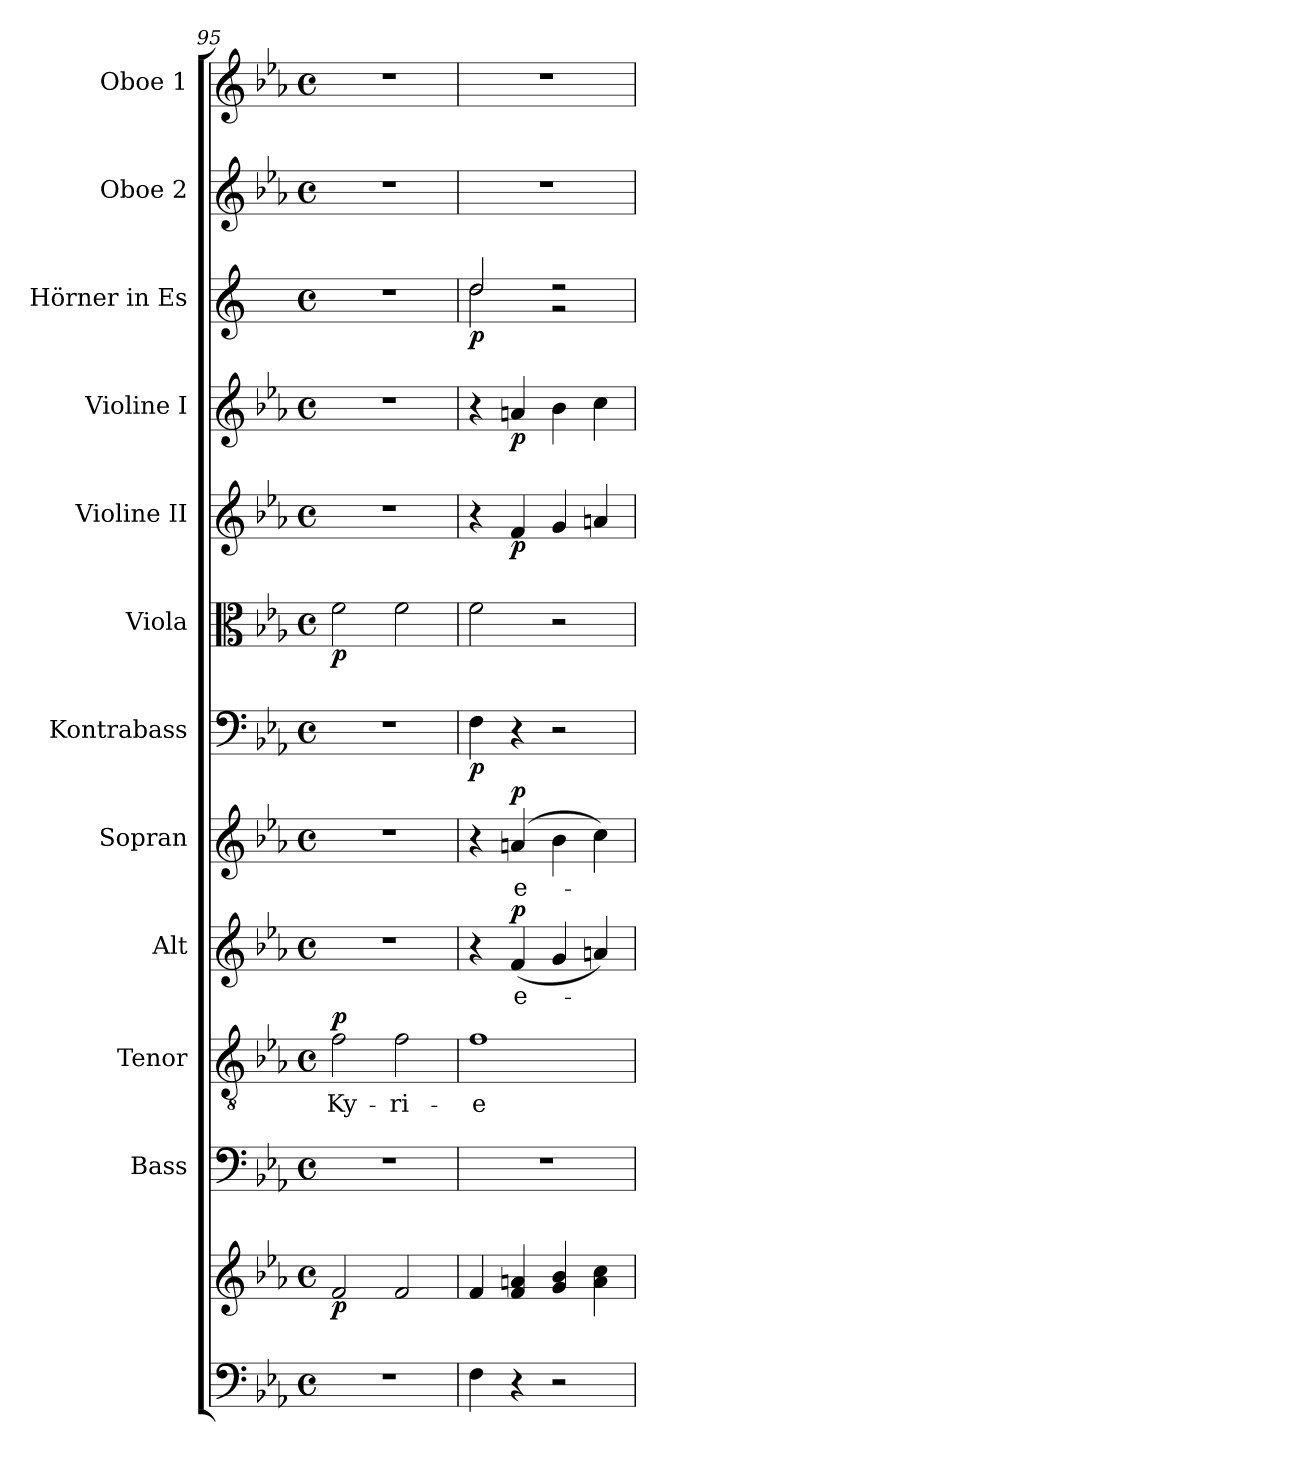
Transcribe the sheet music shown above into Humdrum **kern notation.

**kern	**kern	**dynam	**kern	**kern	**text	**dynam	**kern	**text	**dynam	**kern	**text	**dynam	**kern	**dynam	**kern	**dynam	**kern	**dynam	**kern	**dynam	**kern	**dynam	**kern	**kern
*part12	*part12	*part12	*part11	*part10	*part10	*part10	*part9	*part9	*part9	*part8	*part8	*part8	*part7	*part7	*part6	*part6	*part5	*part5	*part4	*part4	*part3	*part3	*part2	*part1
*staff13	*staff12	*staff12/13	*staff11	*staff10	*staff10	*staff10	*staff9	*staff9	*staff9	*staff8	*staff8	*staff8	*staff7	*staff7	*staff6	*staff6	*staff5	*staff5	*staff4	*staff4	*staff3	*staff3	*staff2	*staff1
*	*	*	*I"Bass	*I"Tenor	*	*	*I"Alt	*	*	*I"Sopran	*	*	*I"Kontrabass	*	*I"Viola	*	*I"Violine II	*	*I"Violine I	*	*I"Hörner in Es	*	*I"Oboe 2	*I"Oboe 1
*	*	*	*I'B.	*I'T.	*	*	*I'A.	*	*	*I'S.	*	*	*I'Kb.	*	*I'Vla.	*	*I'Vl. II	*	*I'Vl. I	*	*	*	*I'Ob. 2	*I'Ob. 1
*clefF4	*clefG2	*	*clefF4	*clefGv2	*	*	*clefG2	*	*	*clefG2	*	*	*clefF4	*	*clefC3	*	*clefG2	*	*clefG2	*	*clefG2	*	*clefG2	*clefG2
*	*	*	*	*	*	*	*	*	*	*	*	*	*ITrd7c12	*	*	*	*	*	*	*	*ITrd5c9	*	*	*
*k[b-e-a-]	*k[b-e-a-]	*	*k[b-e-a-]	*k[b-e-a-]	*	*	*k[b-e-a-]	*	*	*k[b-e-a-]	*	*	*k[b-e-a-]	*	*k[b-e-a-]	*	*k[b-e-a-]	*	*k[b-e-a-]	*	*k[b-e-a-]	*	*k[b-e-a-]	*k[b-e-a-]
*E-:	*E-:	*	*E-:	*E-:	*	*	*E-:	*	*	*E-:	*	*	*E-:	*	*E-:	*	*E-:	*	*E-:	*	*E-:	*	*E-:	*E-:
*M4/4	*M4/4	*	*M4/4	*M4/4	*	*	*M4/4	*	*	*M4/4	*	*	*M4/4	*	*M4/4	*	*M4/4	*	*M4/4	*	*M4/4	*	*M4/4	*M4/4
*met(c)	*met(c)	*	*met(c)	*met(c)	*	*	*met(c)	*	*	*met(c)	*	*	*met(c)	*	*met(c)	*	*met(c)	*	*met(c)	*	*met(c)	*	*met(c)	*met(c)
=95	=95	=95	=95	=95	=95	=95	=95	=95	=95	=95	=95	=95	=95	=95	=95	=95	=95	=95	=95	=95	=95	=95	=95	=95
!	!	!LO:DY:b	!	!	!LO:LY:b	!LO:DY:a	!	!	!	!	!	!	!	!	!	!LO:DY:b	!	!	!	!	!	!	!	!
1r	2f/	p	1r	2f\	Ky-	p	1r	.	.	1r	.	.	1r	.	2f\	p	1r	.	1r	.	1r	.	1r	1r
!	!	!	!	!	!LO:LY:b	!	!	!	!	!	!	!	!	!	!	!	!	!	!	!	!	!	!	!
.	2f/	.	.	2f\	-ri-	.	.	.	.	.	.	.	.	.	2f\	.	.	.	.	.	.	.	.	.
=96	=96	=96	=96	=96	=96	=96	=96	=96	=96	=96	=96	=96	=96	=96	=96	=96	=96	=96	=96	=96	=96	=96	=96	=96
!	!	!	!	!	!LO:LY:b	!	!	!	!	!	!	!	!	!LO:DY:b	!	!	!	!	!	!	!	!LO:DY:b	!	!
*	*	*	*	*	*	*	*	*	*	*	*	*	*	*	*	*	*	*	*	*	*^	*	*	*
4F\	4f/	.	1r	1f	-e	.	4r	.	.	4r	.	.	4FF\	p	2f\	.	4r	.	4r	.	2f/	2f\	p	1r	1r
!	!	!	!	!	!	!	!	!LO:LY:b	!LO:DY:a	!	!LO:LY:b	!LO:DY:a	!	!	!	!	!	!LO:DY:b	!	!LO:DY:b	!	!	!	!	!
4r	4f/ 4an/	.	.	.	.	.	(<4f/	e-	p	(4an/	e-	p	4r	.	.	.	4f/	p	4an/	p	.	.	.	.	.
2r	4g/ 4b-/	.	.	.	.	.	4g/	.	.	4b-\	.	.	2r	.	2r	.	4g/	.	4b-\	.	2r	2r	.	.	.
.	4a\ 4cc\	.	.	.	.	.	4an/)	.	.	4cc\)	.	.	.	.	.	.	4an/	.	4cc\	.	.	.	.	.	.
*	*	*	*	*	*	*	*	*	*	*	*	*	*	*	*	*	*	*	*	*	*v	*v	*	*	*
=	=	=	=	=	=	=	=	=	=	=	=	=	=	=	=	=	=	=	=	=	=	=	=	=
*-	*-	*-	*-	*-	*-	*-	*-	*-	*-	*-	*-	*-	*-	*-	*-	*-	*-	*-	*-	*-	*-	*-	*-	*-
